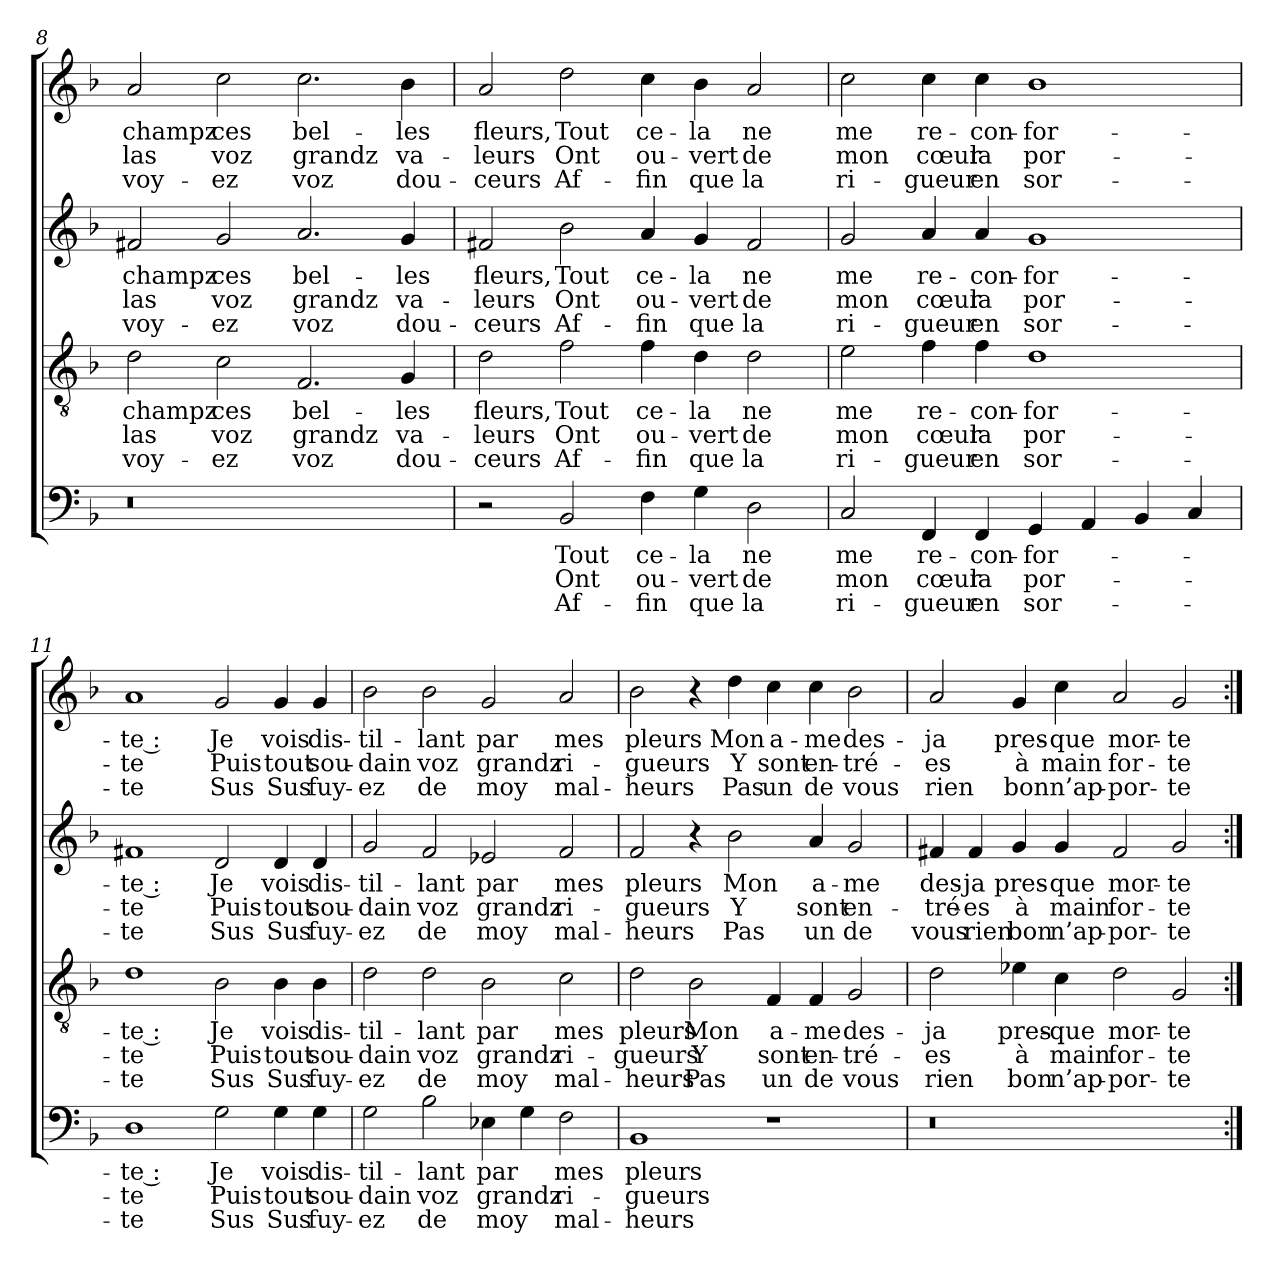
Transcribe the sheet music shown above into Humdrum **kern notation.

**kern	**text	**text	**text	**kern	**text	**text	**text	**kern	**text	**text	**text	**kern	**text	**text	**text
*part4	*part4	*part4	*part4	*part3	*part3	*part3	*part3	*part2	*part2	*part2	*part2	*part1	*part1	*part1	*part1
*staff4	*staff4	*staff4	*staff4	*staff3	*staff3	*staff3	*staff3	*staff2	*staff2	*staff2	*staff2	*staff1	*staff1	*staff1	*staff1
*clefF4	*	*	*	*clefGv2	*	*	*	*clefG2	*	*	*	*clefG2	*	*	*
*k[b-]	*	*	*	*k[b-]	*	*	*	*k[b-]	*	*	*	*k[b-]	*	*	*
=8	=8	=8	=8	=8	=8	=8	=8	=8	=8	=8	=8	=8	=8	=8	=8
0r	.	.	.	2d	champz	-las	-voy-	2f#X	champz	-las	-voy-	2a	champz	-las	-voy-
.	.	.	.	2c	ces	voz	-ez	2g	ces	voz	-ez	2cc	ces	voz	-ez
.	.	.	.	2.F	bel-	grandz	voz	2.a	bel-	grandz	voz	2.cc	bel-	grandz	voz
.	.	.	.	4G	-les	va-	dou-	4g	-les	va-	dou-	4b-	-les	va-	dou-
=9	=9	=9	=9	=9	=9	=9	=9	=9	=9	=9	=9	=9	=9	=9	=9
2r	.	.	.	2d	fleurs,	-leurs	-ceurs	2f#X	fleurs,	-leurs	-ceurs	2a	fleurs,	-leurs	-ceurs
2BB-	Tout	Ont	Af-	2f	Tout	Ont	Af-	2b-	Tout	Ont	Af-	2dd	Tout	Ont	Af-
4F	ce-	ou-	-fin	4f	ce-	ou-	-fin	4a	ce-	ou-	-fin	4cc	ce-	ou-	-fin
4G	-la	-vert	que	4d	-la	-vert	que	4g	-la	-vert	que	4b-	-la	-vert	que
2D	ne	de	la	2d	ne	de	la	2f#	ne	de	la	2a	ne	de	la
=10	=10	=10	=10	=10	=10	=10	=10	=10	=10	=10	=10	=10	=10	=10	=10
2C	me	mon	ri-	2e	me	mon	ri-	2g	me	mon	ri-	2cc	me	mon	ri-
4FF	re-	cœur	-gueur	4f	re-	cœur	-gueur	4a	re-	cœur	-gueur	4cc	re-	cœur	-gueur
4FF	-con-	la	en	4f	-con-	la	en	4a	-con-	la	en	4cc	-con-	la	en
4GG	-for-	por-	sor-	1d	-for-	por-	sor-	1g	-for-	por-	sor-	1b-	-for-	por-	sor-
4AA	.	.	.	.	.	.	.	.	.	.	.	.	.	.	.
4BB-	.	.	.	.	.	.	.	.	.	.	.	.	.	.	.
4C	.	.	.	.	.	.	.	.	.	.	.	.	.	.	.
!!LO:PB:g=z
=11	=11	=11	=11	=11	=11	=11	=11	=11	=11	=11	=11	=11	=11	=11	=11
1D	-te :	-te	-te	1d	-te :	-te	-te	1f#X	-te :	-te	-te	1a	-te :	-te	-te
2G	Je	Puis	Sus	2B-	Je	Puis	Sus	2d	Je	Puis	Sus	2g	Je	Puis	Sus
4G	vois	tout	Sus	4B-	vois	tout	Sus	4d	vois	tout	Sus	4g	vois	tout	Sus
4G	dis-	sou-	fuy-	4B-	dis-	sou-	fuy-	4d	dis-	sou-	fuy-	4g	dis-	sou-	fuy-
=12	=12	=12	=12	=12	=12	=12	=12	=12	=12	=12	=12	=12	=12	=12	=12
2G	-til-	-dain	-ez	2d	-til-	-dain	-ez	2g	-til-	-dain	-ez	2b-	-til-	-dain	-ez
2B-	-lant	voz	de	2d	-lant	voz	de	2f	-lant	voz	de	2b-	-lant	voz	de
4E-X	par	grandz	moy	2B-	par	grandz	moy	2e-X	par	grandz	moy	2g	par	grandz	moy
4G	.	.	.	.	.	.	.	.	.	.	.	.	.	.	.
2F	mes	ri-	mal-	2c	mes	ri-	mal-	2f	mes	ri-	mal-	2a	mes	ri-	mal-
=13	=13	=13	=13	=13	=13	=13	=13	=13	=13	=13	=13	=13	=13	=13	=13
1BB-	pleurs	-gueurs	-heurs	2d	pleurs	-gueurs	-heurs	2f	pleurs	-gueurs	-heurs	2b-	pleurs	-gueurs	-heurs
.	.	.	.	2B-	Mon	Y	Pas	4r	.	.	.	4r	.	.	.
.	.	.	.	.	.	.	.	2b-	Mon	Y	Pas	4dd	Mon	Y	Pas
1r	.	.	.	4F	a-	sont	un	.	.	.	.	4cc	a-	sont	un
.	.	.	.	4F	-me	en-	de	4a	a-	sont	un	4cc	-me	en-	de
.	.	.	.	2G	des-	-tré-	vous	2g	-me	en-	de	2b-	des-	-tré-	vous
=14	=14	=14	=14	=14	=14	=14	=14	=14	=14	=14	=14	=14	=14	=14	=14
0r	.	.	.	2d	-ja	-es	rien	4f#X	des-	-tré-	vous	2a	-ja	-es	rien
.	.	.	.	.	.	.	.	4f#	-ja	-es	rien	.	.	.	.
.	.	.	.	4e-X	pres-	à	bon	4g	pres-	à	bon	4g	pres-	à	bon
.	.	.	.	4c	-que	main	n’ap-	4g	-que	main	n’ap-	4cc	-que	main	n’ap-
.	.	.	.	2d	mor-	for-	-por-	2f#	mor-	for-	-por-	2a	mor-	for-	-por-
.	.	.	.	2G	-te	-te	-te	2g	-te	-te	-te	2g	-te	-te	-te
=:|!	=:|!	=:|!	=:|!	=:|!	=:|!	=:|!	=:|!	=:|!	=:|!	=:|!	=:|!	=:|!	=:|!	=:|!	=:|!
*-	*-	*-	*-	*-	*-	*-	*-	*-	*-	*-	*-	*-	*-	*-	*-
